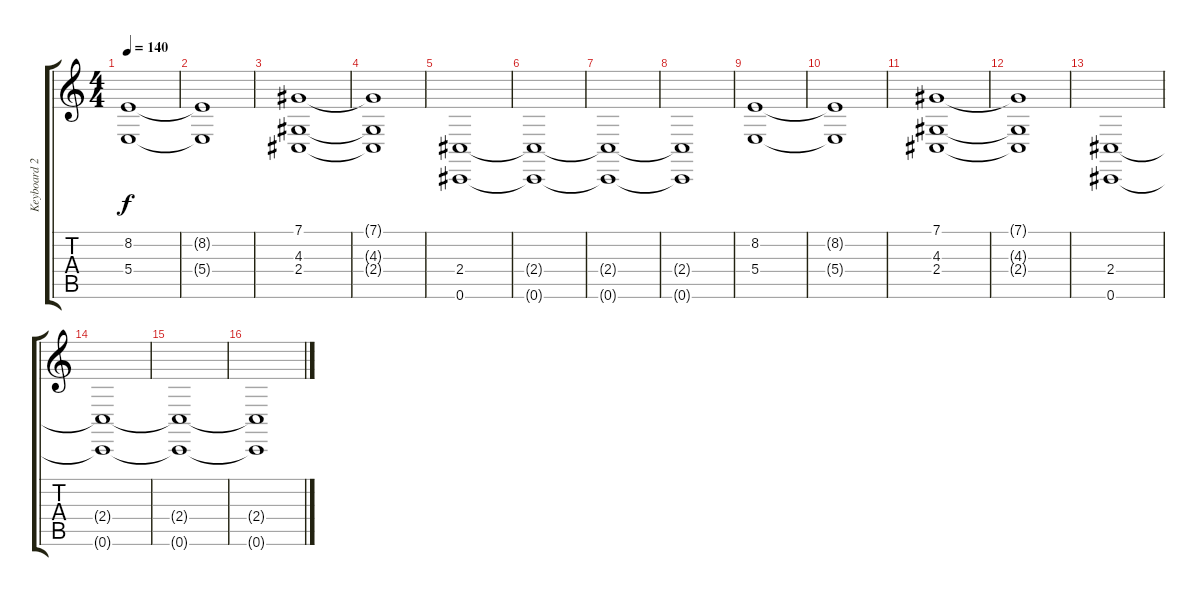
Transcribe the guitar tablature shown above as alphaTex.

\track ("Keyboard 2" "Keyboard 2") {instrument synthstrings1}
\staff {score tabs}
\tuning (Db4 Ab3 E3 B2 Gb2 Db2) {hide}
\ts (4 4)
\tempo 140
\clef g2
\ks c
(8.2 5.4).1{dy f volume 8} |
(8.2{t} 5.4{t}).1 |
(7.1 4.3 2.4).1 |
(7.1{t} 4.3{t} 2.4{t}).1 |
(2.4 0.6).1{volume 4} |
(2.4{t} 0.6{t}).1{volume 8} |
(2.4{t} 0.6{t}).1{volume 10} |
(2.4{t} 0.6{t}).1{volume 10} |
(8.2 5.4).1{volume 8} |
(8.2{t} 5.4{t}).1 |
(7.1 4.3 2.4).1 |
(7.1{t} 4.3{t} 2.4{t}).1 |
(2.4 0.6).1{volume 4} |
(2.4{t} 0.6{t}).1{volume 4} |
(2.4{t} 0.6{t}).1{volume 4} |
(2.4{t} 0.6{t}).1{volume 4}
